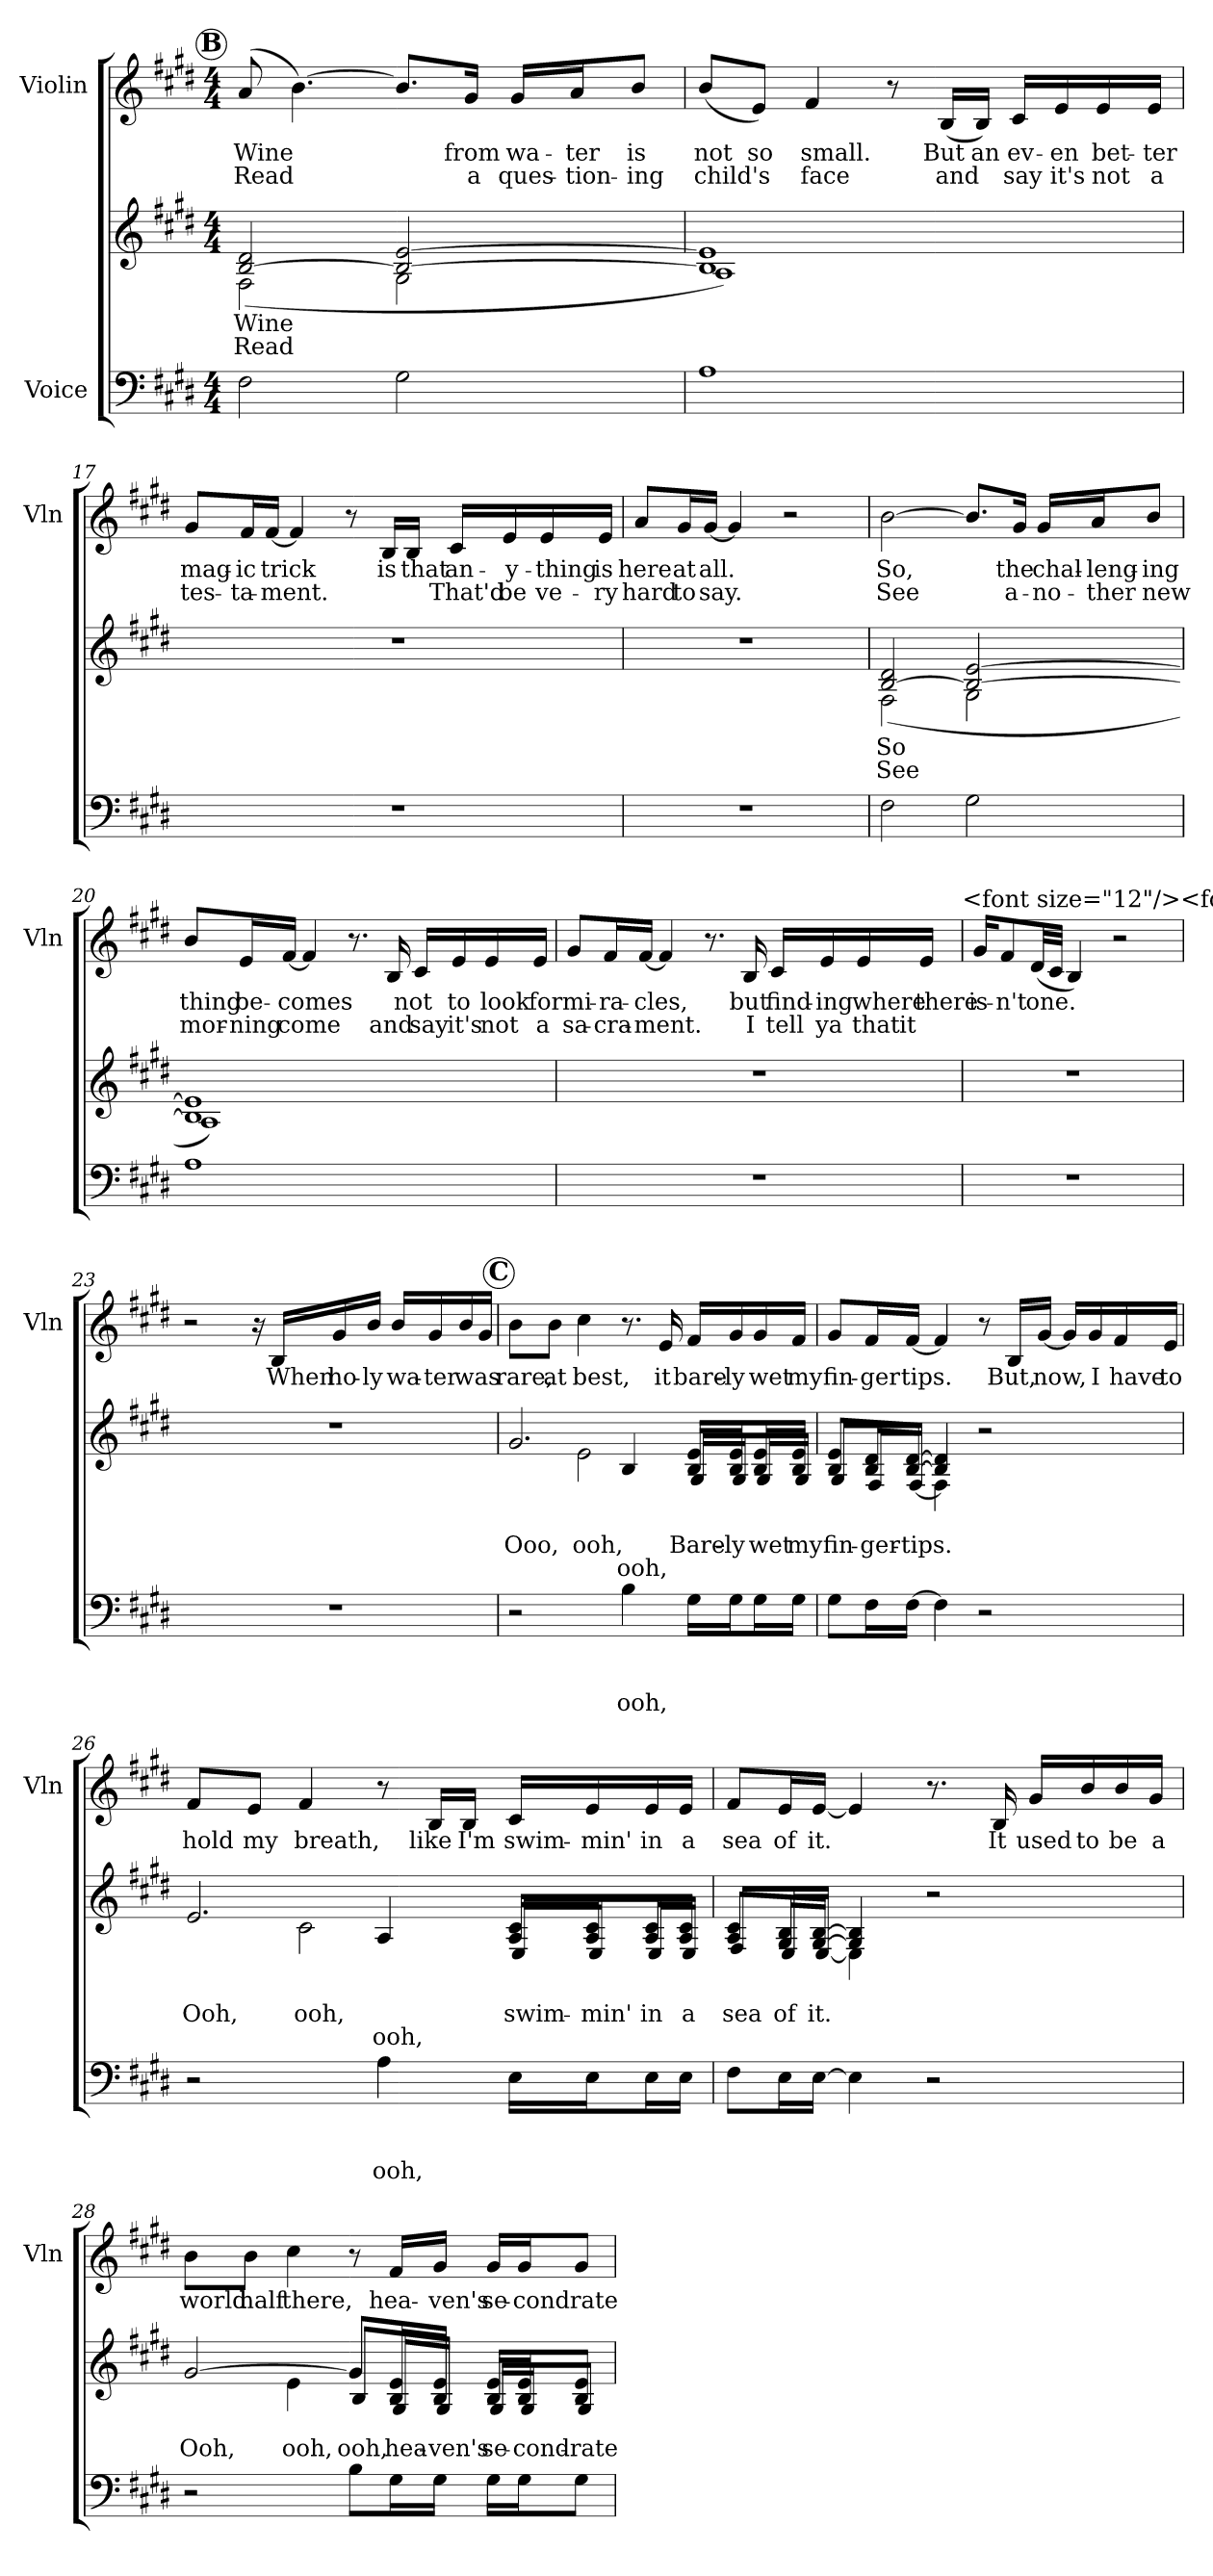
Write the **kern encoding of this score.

**kern	**text	**text	**text	**kern	**text	**text	**text	**kern	**text	**text
*part2	*part2	*part2	*part2	*part2	*part2	*part2	*part2	*part1	*part1	*part1
*staff3	*staff3	*staff3	*staff3	*staff2	*staff2	*staff2	*staff2	*staff1	*staff1	*staff1
*I"Voice	*	*	*	*	*	*	*	*I"Violin	*	*
*	*	*	*	*	*	*	*	*I'Vln	*	*
!!LO:PB:g=z
*clefF4	*	*	*	*clefG2	*	*	*	*clefG2	*	*
*k[f#c#g#d#]	*	*	*	*k[f#c#g#d#]	*	*	*	*k[f#c#g#d#]	*	*
*E:	*	*	*	*E:	*	*	*	*E:	*	*
*M4/4	*	*	*	*M4/4	*	*	*	*M4/4	*	*
!!LO:REH:place=s1:a:enc=circle:t=B
=15	=15	=15	=15	=15	=15	=15	=15	=15	=15	=15
*	*	*	*	*^	*	*	*	*	*	*
!	!	!	!	!	!	!	!	!	!	!LO:LY:b	!LO:LY:b
2F#	.	.	.	[>2B 2d#	(2F#	Wine	Read	.	(>8a/	Wine	Read
.	.	.	.	.	.	.	.	.	[>4.b\)	.	.
2G#	.	.	.	2B_ [>2e	2G#	.	.	.	8.b/L]	.	.
!	!	!	!	!	!	!	!	!	!	!LO:LY:b	!LO:LY:b
.	.	.	.	.	.	.	.	.	16g#/Jk	from	a
!	!	!	!	!	!	!	!	!	!	!LO:LY:b	!LO:LY:b
.	.	.	.	.	.	.	.	.	16g#/LL	wa-	ques-
!	!	!	!	!	!	!	!	!	!	!LO:LY:b	!LO:LY:b
.	.	.	.	.	.	.	.	.	16a/J	-ter	-tion-
!	!	!	!	!	!	!	!	!	!	!LO:LY:b	!LO:LY:b
.	.	.	.	.	.	.	.	.	8b/J	is	-ing
=16	=16	=16	=16	=16	=16	=16	=16	=16	=16	=16	=16
!	!	!	!	!	!	!	!	!	!	!LO:LY:b	!LO:LY:b
1A	.	.	.	1B] 1e]	1A)	.	.	.	(<8b/L	not	child's
!	!	!	!	!	!	!	!	!	!	!LO:LY:b	!
.	.	.	.	.	.	.	.	.	8e/J)	so	.
!	!	!	!	!	!	!	!	!	!	!LO:LY:b	!LO:LY:b
.	.	.	.	.	.	.	.	.	4f#/	small.	face
.	.	.	.	.	.	.	.	.	8r	.	.
!	!	!	!	!	!	!	!	!	!	!LO:LY:b	!LO:LY:b
.	.	.	.	.	.	.	.	.	(<16B/LL	But	and
!	!	!	!	!	!	!	!	!	!	!LO:LY:b	!
.	.	.	.	.	.	.	.	.	16B/JJ)	an	.
!	!	!	!	!	!	!	!	!	!	!LO:LY:b	!LO:LY:b
.	.	.	.	.	.	.	.	.	16c#/LL	ev-	say
!	!	!	!	!	!	!	!	!	!	!LO:LY:b	!LO:LY:b
.	.	.	.	.	.	.	.	.	16e/	-en	it's
!	!	!	!	!	!	!	!	!	!	!LO:LY:b	!LO:LY:b
.	.	.	.	.	.	.	.	.	16e/	bet-	not
!	!	!	!	!	!	!	!	!	!	!LO:LY:b	!LO:LY:b
.	.	.	.	.	.	.	.	.	16e/JJ	-ter	a
*	*	*	*	*v	*v	*	*	*	*	*	*
!!LO:LB:g=z
=17	=17	=17	=17	=17	=17	=17	=17	=17	=17	=17
!	!	!	!	!	!	!	!	!	!LO:LY:b	!LO:LY:b
1r	.	.	.	1r	.	.	.	8g#/L	mag-	tes-
!	!	!	!	!	!	!	!	!	!LO:LY:b	!LO:LY:b
.	.	.	.	.	.	.	.	16f#/L	-ic	-ta-
!	!	!	!	!	!	!	!	!	!LO:LY:b	!LO:LY:b
.	.	.	.	.	.	.	.	[<16f#/JJ	trick	-ment.
.	.	.	.	.	.	.	.	4f#/]	.	.
.	.	.	.	.	.	.	.	8r	.	.
!	!	!	!	!	!	!	!	!	!LO:LY:b	!
.	.	.	.	.	.	.	.	16B/LL	is	.
!	!	!	!	!	!	!	!	!	!LO:LY:b	!
.	.	.	.	.	.	.	.	16B/JJ	that	.
!	!	!	!	!	!	!	!	!	!LO:LY:b	!LO:LY:b
.	.	.	.	.	.	.	.	16c#/LL	an-	That'd
!	!	!	!	!	!	!	!	!	!LO:LY:b	!LO:LY:b
.	.	.	.	.	.	.	.	16e/	-y-	be
!	!	!	!	!	!	!	!	!	!LO:LY:b	!LO:LY:b
.	.	.	.	.	.	.	.	16e/	-thing	ve-
!	!	!	!	!	!	!	!	!	!LO:LY:b	!LO:LY:b
.	.	.	.	.	.	.	.	16e/JJ	is	-ry
=18	=18	=18	=18	=18	=18	=18	=18	=18	=18	=18
!	!	!	!	!	!	!	!	!	!LO:LY:b	!LO:LY:b
1r	.	.	.	1r	.	.	.	8a/L	here	hard
!	!	!	!	!	!	!	!	!	!LO:LY:b	!LO:LY:b
.	.	.	.	.	.	.	.	16g#/L	at	to
!	!	!	!	!	!	!	!	!	!LO:LY:b	!LO:LY:b
.	.	.	.	.	.	.	.	[<16g#/JJ	all.	say.
.	.	.	.	.	.	.	.	4g#/]	.	.
.	.	.	.	.	.	.	.	2r	.	.
=19	=19	=19	=19	=19	=19	=19	=19	=19	=19	=19
*	*	*	*	*^	*	*	*	*	*	*
!	!	!	!	!	!	!	!	!	!	!LO:LY:b	!LO:LY:b
2F#	.	.	.	[>2B 2d#	(2F#	So	See	.	[>2b\	So,	See
2G#	.	.	.	2B_ [>2e	2G#	.	.	.	8.b/L]	.	.
!	!	!	!	!	!	!	!	!	!	!LO:LY:b	!LO:LY:b
.	.	.	.	.	.	.	.	.	16g#/Jk	the	a-
!	!	!	!	!	!	!	!	!	!	!LO:LY:b	!LO:LY:b
.	.	.	.	.	.	.	.	.	16g#/LL	chal-	-no-
!	!	!	!	!	!	!	!	!	!	!LO:LY:b	!LO:LY:b
.	.	.	.	.	.	.	.	.	16a/J	-leng-	-ther
!	!	!	!	!	!	!	!	!	!	!LO:LY:b	!LO:LY:b
.	.	.	.	.	.	.	.	.	8b/J	-ing	new
!!LO:LB:g=z
=20	=20	=20	=20	=20	=20	=20	=20	=20	=20	=20	=20
!	!	!	!	!	!	!	!	!	!	!LO:LY:b	!LO:LY:b
1A	.	.	.	1B] 1e]	1A)	.	.	.	8b/L	thing	mor-
!	!	!	!	!	!	!	!	!	!	!LO:LY:b	!LO:LY:b
.	.	.	.	.	.	.	.	.	16e/L	be-	-ning
!	!	!	!	!	!	!	!	!	!	!LO:LY:b	!LO:LY:b
.	.	.	.	.	.	.	.	.	[<16f#/JJ	-comes	come
.	.	.	.	.	.	.	.	.	4f#/]	.	.
.	.	.	.	.	.	.	.	.	8.r	.	.
!	!	!	!	!	!	!	!	!	!	!	!LO:LY:b
.	.	.	.	.	.	.	.	.	16B/	.	and
!	!	!	!	!	!	!	!	!	!	!LO:LY:b	!LO:LY:b
.	.	.	.	.	.	.	.	.	16c#/LL	not	say
!	!	!	!	!	!	!	!	!	!	!LO:LY:b	!LO:LY:b
.	.	.	.	.	.	.	.	.	16e/	to	it's
!	!	!	!	!	!	!	!	!	!	!LO:LY:b	!LO:LY:b
.	.	.	.	.	.	.	.	.	16e/	look	not
!	!	!	!	!	!	!	!	!	!	!LO:LY:b	!LO:LY:b
.	.	.	.	.	.	.	.	.	16e/JJ	for	a
*	*	*	*	*v	*v	*	*	*	*	*	*
=21	=21	=21	=21	=21	=21	=21	=21	=21	=21	=21
!	!	!	!	!	!	!	!	!	!LO:LY:b	!LO:LY:b
1r	.	.	.	1r	.	.	.	8g#/L	mi-	sa-
!	!	!	!	!	!	!	!	!	!LO:LY:b	!LO:LY:b
.	.	.	.	.	.	.	.	16f#/L	-ra-	-cra-
!	!	!	!	!	!	!	!	!	!LO:LY:b	!LO:LY:b
.	.	.	.	.	.	.	.	[<16f#/JJ	-cles,	-ment.
.	.	.	.	.	.	.	.	4f#/]	.	.
.	.	.	.	.	.	.	.	8.r	.	.
!	!	!	!	!	!	!	!	!	!LO:LY:b	!LO:LY:b
.	.	.	.	.	.	.	.	16B/	but	I
!	!	!	!	!	!	!	!	!	!LO:LY:b	!LO:LY:b
.	.	.	.	.	.	.	.	16c#/LL	find-	tell
!	!	!	!	!	!	!	!	!	!LO:LY:b	!LO:LY:b
.	.	.	.	.	.	.	.	16e/	-ing	ya
!	!	!	!	!	!	!	!	!	!LO:LY:b	!LO:LY:b
.	.	.	.	.	.	.	.	16e/	where	that
!	!	!	!	!	!	!	!	!	!LO:LY:b	!LO:LY:b
.	.	.	.	.	.	.	.	16e/JJ	there	it
!	!	!	!	!	!	!	!	!LO:TX:a:t=<font size="12"/><font face="Palatino"/>To Coda  <sym>coda</sym>	!	!
=22	=22	=22	=22	=22	=22	=22	=22	=22	=22	=22
!	!	!	!	!	!	!	!	!	!LO:LY:b	!
1r	.	.	.	1r	.	.	.	16g#/KL	is-	.
!	!	!	!	!	!	!	!	!	!LO:LY:b	!
.	.	.	.	.	.	.	.	8f#/	-n't	.
!	!	!	!	!	!	!	!	!	!LO:LY:b	!
.	.	.	.	.	.	.	.	(<32d#/LL	one.	.
.	.	.	.	.	.	.	.	32c#/JJJ	.	.
.	.	.	.	.	.	.	.	4B/)	.	.
.	.	.	.	.	.	.	.	2r	.	.
!!LO:LB:g=z
=23	=23	=23	=23	=23	=23	=23	=23	=23	=23	=23
1r	.	.	.	1r	.	.	.	2r	.	.
.	.	.	.	.	.	.	.	16r	.	.
!	!	!	!	!	!	!	!	!	!LO:LY:b	!
.	.	.	.	.	.	.	.	16B/LL	When	.
!	!	!	!	!	!	!	!	!	!LO:LY:b	!
.	.	.	.	.	.	.	.	16g#/	ho-	.
!	!	!	!	!	!	!	!	!	!LO:LY:b	!
.	.	.	.	.	.	.	.	16b/JJ	-ly	.
!	!	!	!	!	!	!	!	!	!LO:LY:b	!
.	.	.	.	.	.	.	.	16b/LL	wa-	.
!	!	!	!	!	!	!	!	!	!LO:LY:b	!
.	.	.	.	.	.	.	.	16g#/	-ter	.
!	!	!	!	!	!	!	!	!	!LO:LY:b	!
.	.	.	.	.	.	.	.	16b/	was	.
.	.	.	.	.	.	.	.	16g#/JJ	.	.
!!LO:REH:place=s1:a:enc=circle:t=C
=24	=24	=24	=24	=24	=24	=24	=24	=24	=24	=24
!	!	!	!	!LO:N:vis=2	!	!	!	!	!LO:LY:b	!
*	*	*	*	*^	*	*	*	*	*	*
*	*	*	*	*	*^	*	*	*	*	*	*
2r	.	.	.	2.g#	4ryy	2ryy	.	Ooo,	.	8b\L	rare,	.
!	!	!	!	!	!	!	!	!	!	!	!LO:LY:b	!
.	.	.	.	.	.	.	.	.	.	8b\J	at	.
!	!	!	!	!	!	!	!	!	!	!	!LO:LY:b	!
.	.	.	.	.	2e	.	.	ooh,	.	4cc#\	best,	.
!	!	!	!LO:LY:a	!	!	!	!	!	!	!	!	!
4B	.	.	ooh,	.	.	4B	.	.	ooh,	8.r	.	.
!	!	!	!	!	!	!	!	!	!	!	!LO:LY:b	!
.	.	.	.	.	.	.	.	.	.	16e/	it	.
!	!	!	!	!	!	!	!	!	!	!	!LO:LY:b	!
16G#\LL	.	.	.	16B/ 16e/LL	4ryy	16G#/LL	.	Bare-	.	16f#/LL	bare-	.
!	!	!	!	!	!	!	!	!	!	!	!LO:LY:b	!
16G#\J	.	.	.	16B/ 16e/J	.	16G#/J	.	-ly	.	16g#/	-ly	.
!	!	!	!	!	!	!	!	!	!	!	!LO:LY:b	!
16G#\L	.	.	.	16B/ 16e/L	.	16G#/L	.	wet	.	16g#/	wet	.
!	!	!	!	!	!	!	!	!	!	!	!LO:LY:b	!
16G#\JJ	.	.	.	16B/ 16e/JJ	.	16G#/JJ	.	my	.	16f#/JJ	my	.
!!LO:LB:g=z
=25	=25	=25	=25	=25	=25	=25	=25	=25	=25	=25	=25	=25
!	!	!	!	!	!	!	!	!	!	!	!LO:LY:b	!
*	*	*	*	*	*v	*v	*	*	*	*	*	*
8G#\L	.	.	.	8B/ 8e/L	8G#/L	.	fin-	.	8g#/L	fin-	.
!	!	!	!	!	!	!	!	!	!	!LO:LY:b	!
16F#\L	.	.	.	16B/ 16d#/L	16F#/L	.	-ger-	.	16f#/L	-ger	.
!	!	!	!	!	!	!	!	!	!	!LO:LY:b	!
[>16F#\JJ	.	.	.	[>16B/ [>16d#/JJ	[>16F#/JJ	.	-tips.	.	[<16f#/JJ	tips.	.
4F#]	.	.	.	4B] 4d#]	4F#]	.	.	.	4f#/]	.	.
2r	.	.	.	2r	2ryy	.	.	.	8r	.	.
!	!	!	!	!	!	!	!	!	!	!LO:LY:b	!
.	.	.	.	.	.	.	.	.	16B/LL	But,	.
!	!	!	!	!	!	!	!	!	!	!LO:LY:b	!
.	.	.	.	.	.	.	.	.	[<16g#/JJ	now,	.
.	.	.	.	.	.	.	.	.	16g#/LL]	.	.
!	!	!	!	!	!	!	!	!	!	!LO:LY:b	!
.	.	.	.	.	.	.	.	.	16g#/	I	.
!	!	!	!	!	!	!	!	!	!	!LO:LY:b	!
.	.	.	.	.	.	.	.	.	16f#/	have	.
!	!	!	!	!	!	!	!	!	!	!LO:LY:b	!
.	.	.	.	.	.	.	.	.	16e/JJ	to	.
*	*	*	*	*v	*v	*	*	*	*	*	*
=26	=26	=26	=26	=26	=26	=26	=26	=26	=26	=26
!	!	!	!	!LO:N:vis=2	!	!	!	!	!LO:LY:b	!
*	*	*	*	*^	*	*	*	*	*	*
*	*	*	*	*	*^	*	*	*	*	*	*
2r	.	.	.	2.e	4ryy	2ryy	.	Ooh,	.	8f#/L	hold	.
!	!	!	!	!	!	!	!	!	!	!	!LO:LY:b	!
.	.	.	.	.	.	.	.	.	.	8e/J	my	.
!	!	!	!	!	!	!	!	!	!	!	!LO:LY:b	!
.	.	.	.	.	2c#	.	.	ooh,	.	4f#/	breath,	.
!	!	!	!LO:LY:a	!	!	!	!	!	!	!	!	!
4A	.	.	ooh,	.	.	4A	.	.	ooh,	8r	.	.
!	!	!	!	!	!	!	!	!	!	!	!LO:LY:b	!
.	.	.	.	.	.	.	.	.	.	16B/LL	like	.
!	!	!	!	!	!	!	!	!	!	!	!LO:LY:b	!
.	.	.	.	.	.	.	.	.	.	16B/JJ	I'm	.
!	!	!	!	!	!	!	!	!	!	!	!LO:LY:b	!
16E\LL	.	.	.	16A/ 16c#/LL	4ryy	16E/LL	.	swim-	.	16c#/LL	swim-	.
!	!	!	!	!	!	!	!	!	!	!	!LO:LY:b	!
16E\J	.	.	.	16A/ 16c#/J	.	16E/J	.	-min'	.	16e/	-min'	.
!	!	!	!	!	!	!	!	!	!	!	!LO:LY:b	!
16E\L	.	.	.	16A/ 16c#/L	.	16E/L	.	in	.	16e/	in	.
!	!	!	!	!	!	!	!	!	!	!	!LO:LY:b	!
16E\JJ	.	.	.	16A/ 16c#/JJ	.	16E/JJ	.	a	.	16e/JJ	a	.
!!LO:LB:g=z
=27	=27	=27	=27	=27	=27	=27	=27	=27	=27	=27	=27	=27
!	!	!	!	!	!	!	!	!	!	!	!LO:LY:b	!
*	*	*	*	*	*v	*v	*	*	*	*	*	*
8F#\L	.	.	.	8A/ 8c#/L	8F#/L	.	sea	.	8f#/L	sea	.
!	!	!	!	!	!	!	!	!	!	!LO:LY:b	!
16E\L	.	.	.	16G#/ 16B/L	16E/L	.	of	.	16e/L	of	.
!	!	!	!	!	!	!	!	!	!	!LO:LY:b	!
[>16E\JJ	.	.	.	[>16G#/ [>16B/JJ	[>16E/JJ	.	it.	.	[<16e/JJ	it.	.
4E]	.	.	.	4G#] 4B]	4E]	.	.	.	4e/]	.	.
2r	.	.	.	2r	2ryy	.	.	.	8.r	.	.
!	!	!	!	!	!	!	!	!	!	!LO:LY:b	!
.	.	.	.	.	.	.	.	.	16B/	It	.
!	!	!	!	!	!	!	!	!	!	!LO:LY:b	!
.	.	.	.	.	.	.	.	.	16g#/LL	used	.
!	!	!	!	!	!	!	!	!	!	!LO:LY:b	!
.	.	.	.	.	.	.	.	.	16b/	to	.
!	!	!	!	!	!	!	!	!	!	!LO:LY:b	!
.	.	.	.	.	.	.	.	.	16b/	be	.
!	!	!	!	!	!	!	!	!	!	!LO:LY:b	!
.	.	.	.	.	.	.	.	.	16g#/JJ	a	.
=28	=28	=28	=28	=28	=28	=28	=28	=28	=28	=28	=28
*	*	*	*	*	*^	*	*	*	*	*	*
!	!	!	!	!	!	!	!	!	!	!	!LO:LY:b	!
2r	.	.	.	[>2g#	4ryy	2ryy	.	Ooh,	.	8b\L	world	.
!	!	!	!	!	!	!	!	!	!	!	!LO:LY:b	!
.	.	.	.	.	.	.	.	.	.	8b\J	half	.
!	!	!	!	!	!LO:N:vis=4	!	!	!	!	!	!LO:LY:b	!
.	.	.	.	.	4.e	.	.	ooh,	.	4cc#\	there,	.
8B\L	.	.	.	8g#/L]	.	8B/L	.	ooh,	.	8r	.	.
!	!	!	!	!	!	!	!	!	!	!	!LO:LY:b	!
16G#\L	.	.	.	16B/ 16e/L	4.ryy	16G#/L	.	hea-	.	16f#/LL	hea-	.
!	!	!	!	!	!	!	!	!	!	!	!LO:LY:b	!
16G#\JJ	.	.	.	16B/ 16e/JJ	.	16G#/JJ	.	-ven's	.	16g#/JJ	-ven's	.
!	!	!	!	!	!	!	!	!	!	!	!LO:LY:b	!
16G#\LL	.	.	.	16B/ 16e/LL	.	16G#/LL	.	se-	.	16g#/LL	se-	.
!	!	!	!	!	!	!	!	!	!	!	!LO:LY:b	!
16G#\J	.	.	.	16B/ 16e/J	.	16G#/J	.	-cond-	.	16g#/J	-cond	.
!	!	!	!	!	!	!	!	!	!	!	!LO:LY:b	!
8G#\J	.	.	.	8B/ 8e/J	.	8G#/J	.	-rate	.	8g#/J	rate	.
*	*	*	*	*v	*v	*v	*	*	*	*	*	*
=	=	=	=	=	=	=	=	=	=	=
*-	*-	*-	*-	*-	*-	*-	*-	*-	*-	*-
